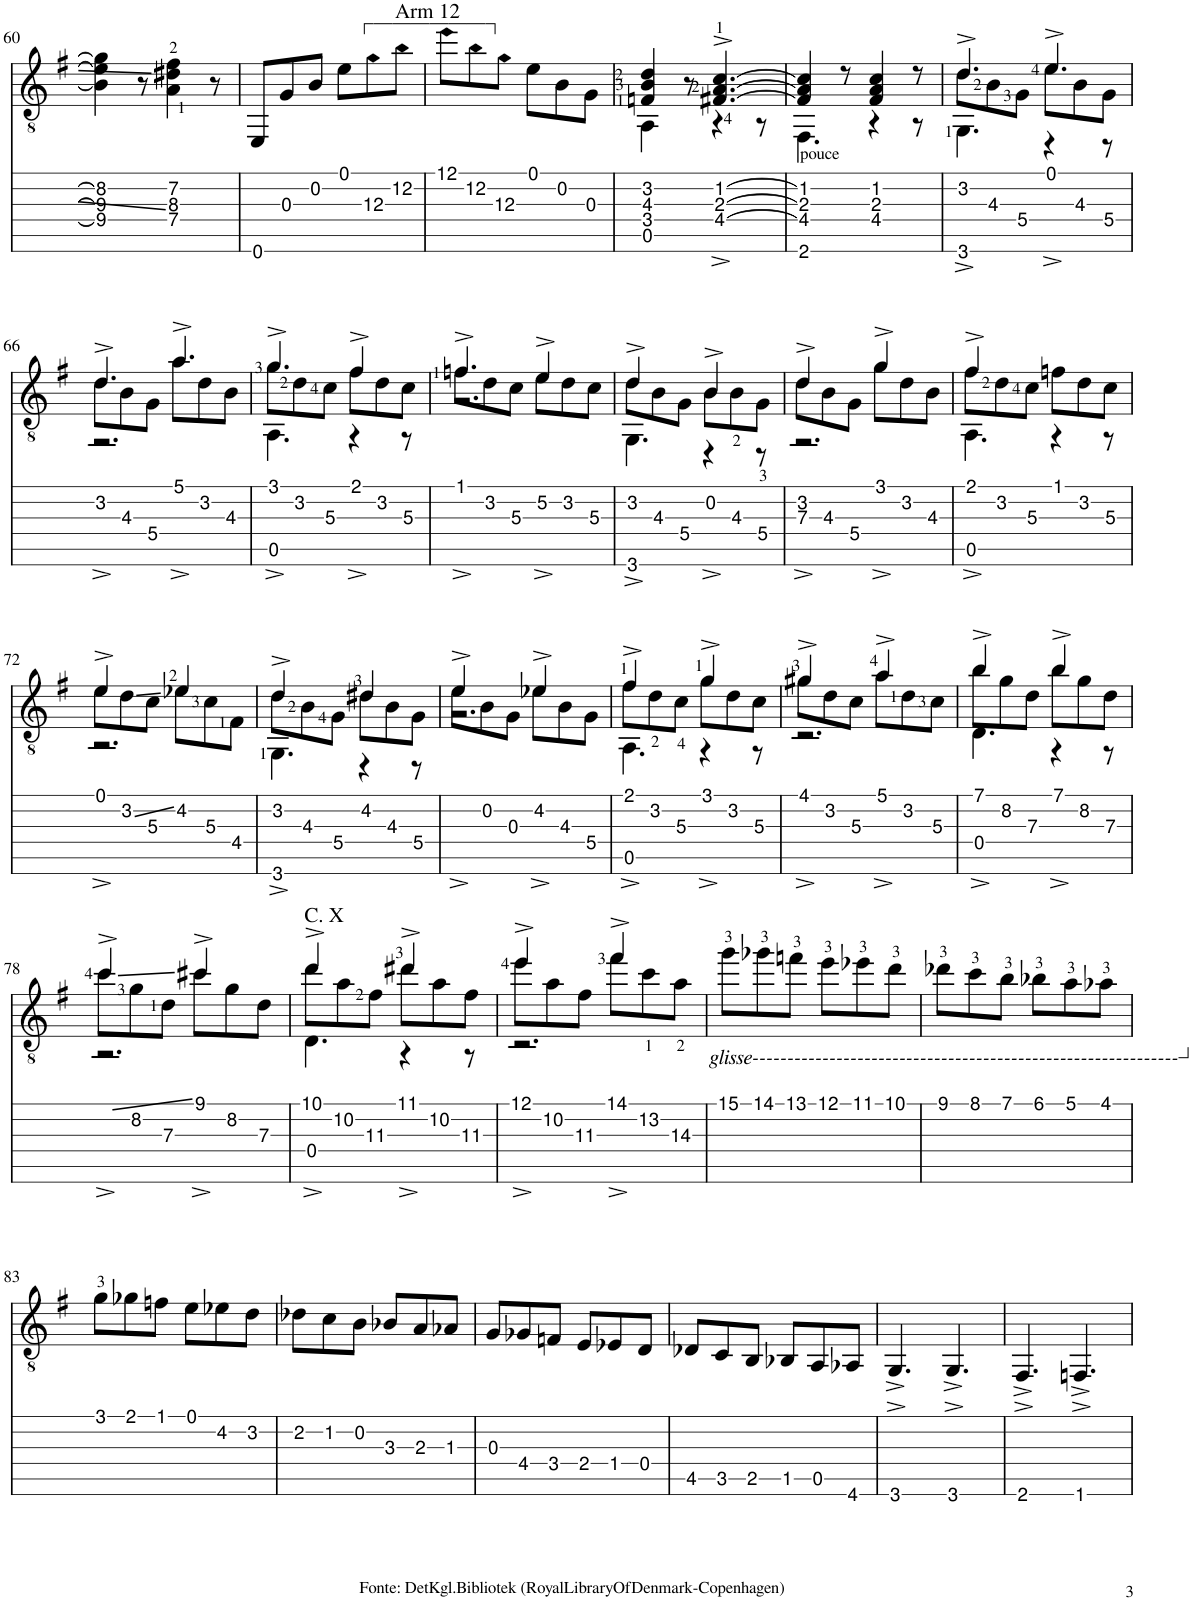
**kern	**kern
*part1	*part1
*staff2	*staff1
*I"Guitar	*
*I'Guit.	*
!!LO:PB:g=z
*	*clefGv2
*k[f#]	*k[f#]
*M6/8	*M6/8
=60	=60
4B] 4e] 4g]	4B\] 4e\] 4g\]
8r	8r
4A 4d#X 4f#	4A\ 4d#X\ 4f#\
8r	8r
=61	=61
8EEL	8EE/L
8G	8G/
8BJ	8B/J
8eL	8e\L
!	!LO:TX:a:t=┌──────┐
8g	8g\
!	!LO:TX:a:t=Arm 12
8bJ	8b\J
=62	=62
8eeL	8ee\L
8b	8b\
8gJ	8g\J
8eL	8e\L
8B	8B\
8GJ	8G\J
=63	=63
*^	*^
4Fn 4B 4d	4AA	4Fn/ 4B/ 4d/	4AA\
8r	8ryy	8r	8ryy
[4.F#X^ [4.A^ [4.c^	4r	[4.F#X/^ [4.A/^ [4.c/^	4r
.	8r	.	8r
=64	=64	=64	=64
!	!	!LO:TX:b:t=pouce	!
4F#] 4A] 4c]	4.FF#	4F#/] 4A/] 4c/]	4.FF#\
8r	.	8r	.
4F# 4A 4c	4r	4F#/ 4A/ 4c/	4r
8r	8r	8r	8r
=65	=65	=65	=65
*	*^	*	*^
4.d^	8dL	4.GG	4.d^/	8d\L	4.GG\
.	8B	.	.	8B\	.
.	8GJ	.	.	8G\J	.
4.e^	8eL	4r	4.e^/	8e\L	4r
.	8B	.	.	8B\	.
.	8GJ	8r	.	8G\J	8r
!!LO:LB:g=z	!!	!!
=66	=66	=66	=66	=66	=66
4.d^	8dL	2.r	4.d^/	8d\L	2.r
.	8B	.	.	8B\	.
.	8GJ	.	.	8G\J	.
4.a^	8aL	.	4.a^/	8a\L	.
.	8d	.	.	8d\	.
.	8BJ	.	.	8B\J	.
=67	=67	=67	=67	=67	=67
4.g^	8gL	4.AA	4.g^/	8g\L	4.AA\
.	8d	.	.	8d\	.
.	8cJ	.	.	8c\J	.
4.f#^	8f#L	4r	4.f#^/	8f#\L	4r
.	8d	.	.	8d\	.
.	8cJ	8r	.	8c\J	8r
=68	=68	=68	=68	=68	=68
4.fn^	8fL	2.r	4.fn^/	8f\L	2.r
.	8d	.	.	8d\	.
.	8cJ	.	.	8c\J	.
4.e^	8eL	.	4.e^/	8e\L	.
.	8d	.	.	8d\	.
.	8cJ	.	.	8c\J	.
=69	=69	=69	=69	=69	=69
4.d^	8dL	4.GG	4.d^/	8d\L	4.GG\
.	8B	.	.	8B\	.
.	8GJ	.	.	8G\J	.
4.B^	8BL	4r	4.B^/	8B\L	4r
.	8B	.	.	8B\	.
.	8GJ	8r	.	8G\J	8r
=70	=70	=70	=70	=70	=70
4.d^	8dL	2.r	4.d^/	8d\L	2.r
.	8B	.	.	8B\	.
.	8GJ	.	.	8G\J	.
4.g^	8gL	.	4.g^/	8g\L	.
.	8d	.	.	8d\	.
.	8BJ	.	.	8B\J	.
=71	=71	=71	=71	=71	=71
2.f#^	8f#L	4.AA	2.f#^/	8f#\L	4.AA\
.	8d	.	.	8d\	.
.	8cJ	.	.	8c\J	.
.	8fL	4r	.	8fn\L	4r
.	8d	.	.	8d\	.
.	8cJ	8r	.	8c\J	8r
!!LO:LB:g=z	!!	!!
=72	=72	=72	=72	=72	=72
4.e^	8eL	2.r	4.e^/	8e\L	2.r
.	8d	.	.	8d\	.
.	8cJ	.	.	8c\J	.
4.e-X	8e-L	.	4.e-X/	8e-\L	.
.	8c	.	.	8c\	.
.	8F#J	.	.	8F#\J	.
=73	=73	=73	=73	=73	=73
4.d^	8dL	4.GG	4.d^/	8d\L	4.GG\
.	8B	.	.	8B\	.
.	8GJ	.	.	8G\J	.
4.d#X	8d#L	4r	4.d#X/	8d#\L	4r
.	8B	.	.	8B\	.
.	8GJ	8r	.	8G\J	8r
=74	=74	=74	=74	=74	=74
4.e^	8eL	2.r	4.e^/	8e\L	2.r
.	8B	.	.	8B\	.
.	8GJ	.	.	8G\J	.
4.e-X^	8e-L	.	4.e-X^/	8e-\L	.
.	8B	.	.	8B\	.
.	8GJ	.	.	8G\J	.
=75	=75	=75	=75	=75	=75
4.f#^	8f#L	4.AA	4.f#^/	8f#\L	4.AA\
.	8d	.	.	8d\	.
.	8cJ	.	.	8c\J	.
4.g^	8gL	4r	4.g^/	8g\L	4r
.	8d	.	.	8d\	.
.	8cJ	8r	.	8c\J	8r
=76	=76	=76	=76	=76	=76
4.g#X^	8g#L	2.r	4.g#X^/	8g#\L	2.r
.	8d	.	.	8d\	.
.	8cJ	.	.	8c\J	.
4.a^	8aL	.	4.a^/	8a\L	.
.	8d	.	.	8d\	.
.	8cJ	.	.	8c\J	.
=77	=77	=77	=77	=77	=77
4.b^	8bL	4.D	4.b^/	8b\L	4.D\
.	8g	.	.	8g\	.
.	8dJ	.	.	8d\J	.
4.b^	8bL	4r	4.b^/	8b\L	4r
.	8g	.	.	8g\	.
.	8dJ	8r	.	8d\J	8r
!!LO:LB:g=z	!!	!!
=78	=78	=78	=78	=78	=78
4.cc^	8ccL	2.r	4.cc^/	8cc\L	2.r
.	8g	.	.	8g\	.
.	8dJ	.	.	8d\J	.
4.cc#X^	8cc#L	.	4.cc#X^/	8cc#\L	.
.	8g	.	.	8g\	.
.	8dJ	.	.	8d\J	.
=79	=79	=79	=79	=79	=79
!	!	!	!LO:TX:a:t=C. X	!	!
4.dd^	8ddL	4.D	4.dd^/	8dd\L	4.D\
.	8a	.	.	8a\	.
.	8f#J	.	.	8f#\J	.
4.dd#X^	8dd#L	4r	4.dd#X^/	8dd#\L	4r
.	8a	.	.	8a\	.
.	8f#J	8r	.	8f#\J	8r
=80	=80	=80	=80	=80	=80
4.ee^	8eeL	2.r	4.ee^/	8ee\L	2.r
.	8a	.	.	8a\	.
.	8f#J	.	.	8f#\J	.
4.ff#^	8ff#L	.	4.ff#^/	8ff#\L	.
.	8cc	.	.	8cc\	.
.	8aJ	.	.	8a\J	.
*	*v	*v	*	*	*
*	*	*	*v	*v
=81	=81	=81	=81
!	!	!LO:TX:b:i:t=glisse-------------------------------------------------------------	!
!	!	!LO:TX:b:t=┘	!
*v	*v	*	*
*	*v	*v
8ggL	8gg\L
8gg-X	8gg-X\
8ffnJ	8ffn\J
8eeL	8ee\L
8ee-X	8ee-X\
8ddJ	8dd\J
=82	=82
8dd-XL	8dd-X\L
8cc	8cc\
8bJ	8b\J
8b-XL	8b-X\L
8a	8a\
8a-XJ	8a-X\J
!!LO:LB:g=z
=83	=83
8gL	8g\L
8g-X	8g-X\
8fnJ	8fn\J
8eL	8e\L
8e-X	8e-X\
8dJ	8d\J
=84	=84
8d-XL	8d-X\L
8c	8c\
8BJ	8B\J
8B-XL	8B-X/L
8A	8A/
8A-XJ	8A-X/J
=85	=85
8GL	8G/L
8G-X	8G-X/
8FnJ	8Fn/J
8EL	8E/L
8E-X	8E-X/
8DJ	8D/J
=86	=86
8D-XL	8D-X/L
8C	8C/
8BBJ	8BB/J
8BB-XL	8BB-X/L
8AA	8AA/
8AA-XJ	8AA-X/J
=87	=87
4.GG^	4.GG^/
4.GG^	4.GG^/
=88	=88
4.FF#^	4.FF#^/
4.FFn^	4.FFn^/
=	=
*-	*-
